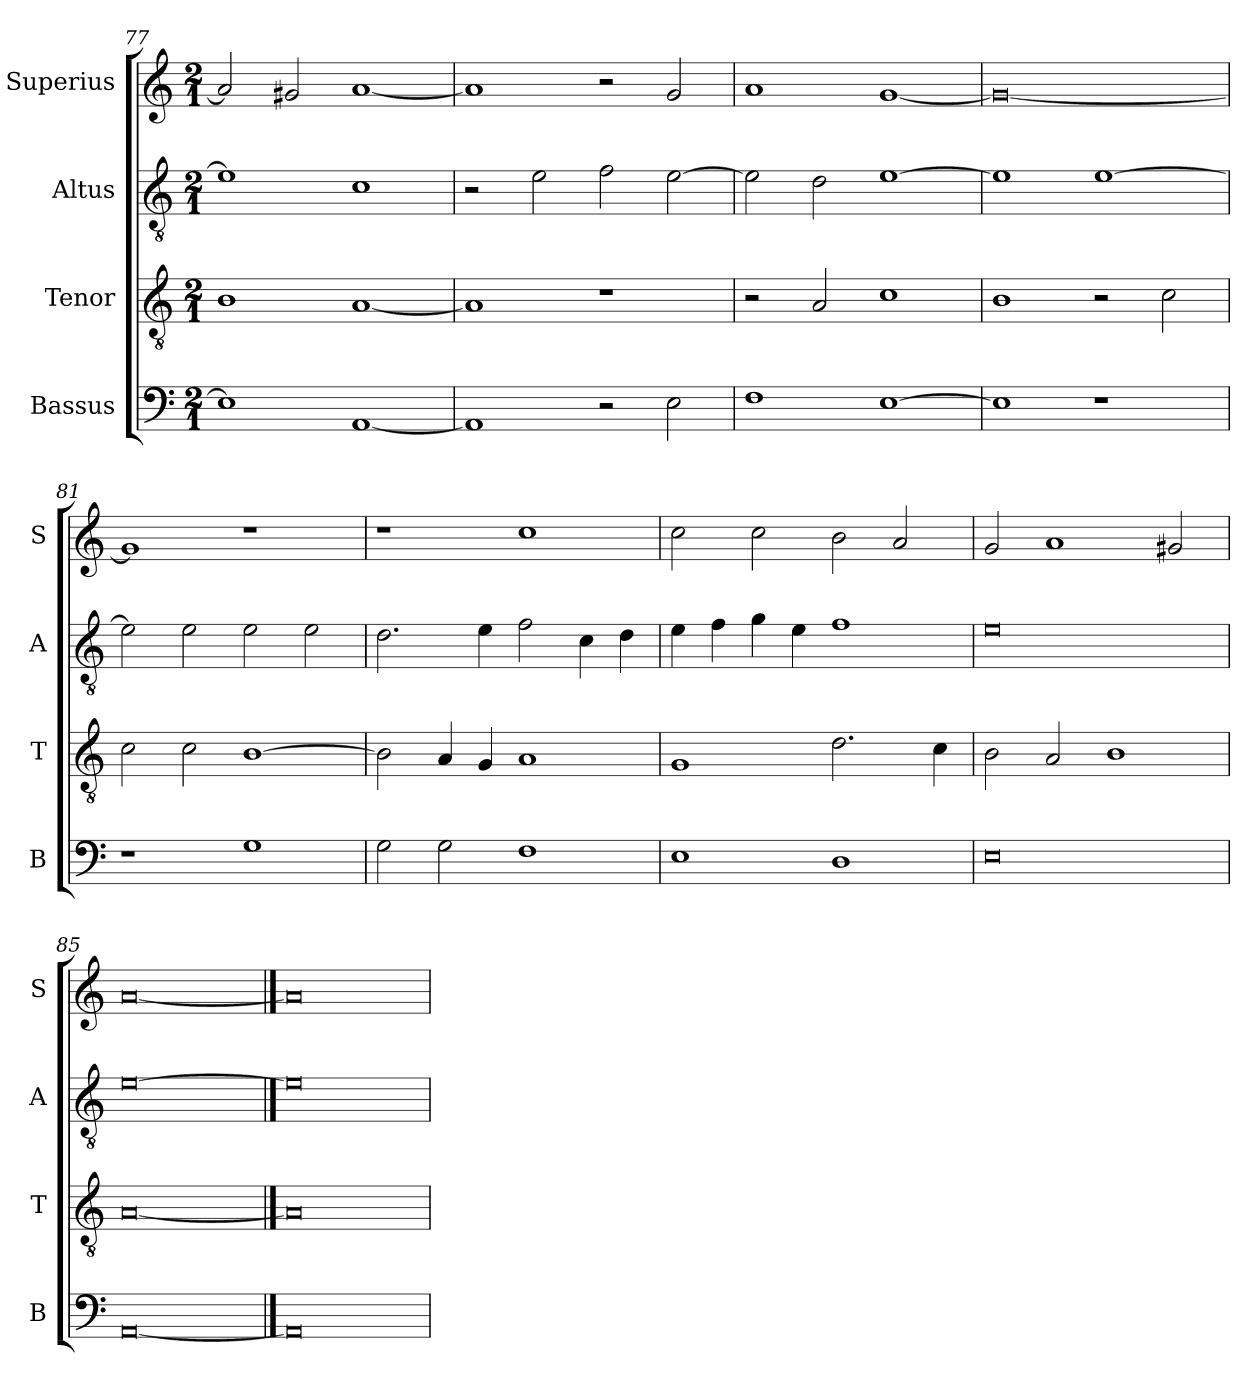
**kern	**kern	**kern	**kern
*part4	*part3	*part2	*part1
*staff4	*staff3	*staff2	*staff1
*I"Bassus	*I"Tenor	*I"Altus	*I"Superius
*I'B	*I'T	*I'A	*I'S
*clefF4	*clefGv2	*clefGv2	*clefG2
*k[]	*k[]	*k[]	*k[]
*C:	*C:	*C:	*C:
*M2/1	*M2/1	*M2/1	*M2/1
=77	=77	=77	=77
1E]	1B	1e]	2a]
.	.	.	2g#X
[1AA	[1A	1c	[1a
=78	=78	=78	=78
1AA]	1A]	2r	1a]
.	.	2e	.
2r	1r	2f	2r
2E	.	[2e	2g
=79	=79	=79	=79
1F	2r	2e]	1a
.	2A	2d	.
[1E	1c	[1e	[1g
=80	=80	=80	=80
1E]	1B	1e]	0g_
1r	2r	[1e	.
.	2c	.	.
=81	=81	=81	=81
1r	2c	2e]	1g]
.	2c	2e	.
1G	[1B	2e	1r
.	.	2e	.
=82	=82	=82	=82
2G	2B]	2.d	1r
2G	4A	.	.
.	4G	4e	.
1F	1A	2f	1cc
.	.	4c	.
.	.	4d	.
=83	=83	=83	=83
1E	1G	4e	2cc
.	.	4f	.
.	.	4g	2cc
.	.	4e	.
1D	2.d	1f	2b
.	.	.	2a
.	4c	.	.
=84	=84	=84	=84
0E	2B	0e	2g
.	2A	.	1a
.	1B	.	.
.	.	.	2g#X
=85	=85	=85	=85
[0AA	[0A	[0e	[0a
==86	==86	==86	==86
0AA]	0A]	0e]	0a]
=	=	=	=
*-	*-	*-	*-
